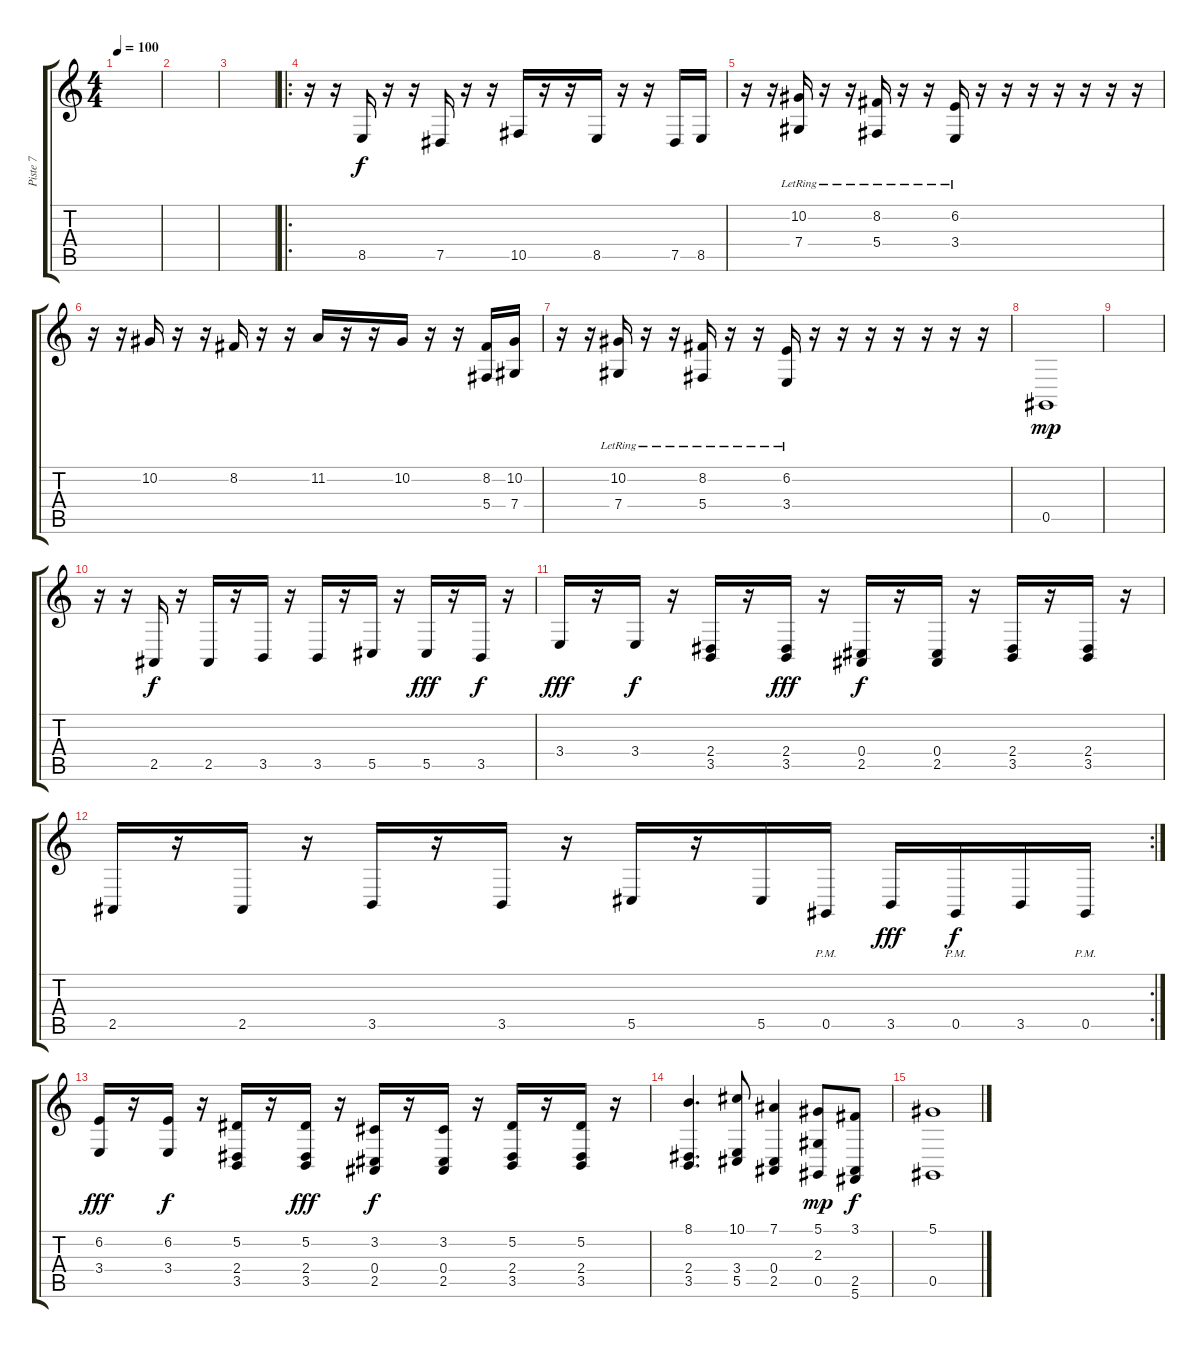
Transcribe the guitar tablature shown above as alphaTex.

\track ("Piste 7" "Piste 7") {instrument choiraahs}
\staff {score tabs}
\tuning (Eb4 Bb3 Gb3 Db3 Ab2 Db2) {hide}
\ts (4 4)
\tempo 100
\clef g2
\ks c
|
|
|
\ro
r.16 r.16 8.5.16 r.16 r.16 7.5.16 r.16 r.16 10.5.16 r.16 r.16 8.5.16 r.16 r.16 7.5.16 8.5.16 |
r.16 r.16 (10.2 7.4{lr}).16 r.16 r.16 (8.2 5.4{lr}).16 r.16 r.16 (6.2 3.4{lr}).16 r.16 r.16 r.16 r.16 r.16 r.16 r.16 |
r.16 r.16 10.2.16 r.16 r.16 8.2.16 r.16 r.16 11.2.16 r.16 r.16 10.2.16 r.16 r.16 (8.2 5.4).16 (10.2 7.4).16 |
r.16 r.16 (10.2 7.4{lr}).16 r.16 r.16 (8.2 5.4{lr}).16 r.16 r.16 (6.2 3.4{lr}).16 r.16 r.16 r.16 r.16 r.16 r.16 r.16 |
0.5.1{dy mp} |
|
r.16 r.16 2.5.16{dy f} r.16 2.5.16 r.16 3.5.16 r.16 3.5.16 r.16 5.5.16 r.16 5.5.16{dy fff} r.16 3.5.16{dy f} r.16 |
3.4.16{dy fff} r.16 3.4.16{dy f} r.16 (2.4 3.5).16 r.16 (2.4 3.5).16{dy fff} r.16 (0.4 2.5).16{dy f} r.16 (0.4 2.5).16 r.16 (2.4 3.5).16 r.16 (2.4 3.5).16 r.16 |
\rc 2
2.5.16 r.16 2.5.16 r.16 3.5.16 r.16 3.5.16 r.16 5.5.16 r.16 5.5.16 0.5{pm}.16 3.5.16{dy fff} 0.5{pm}.16{dy f} 3.5.16 0.5{pm}.16 |
(6.2 3.4).16{dy fff} r.16 (6.2 3.4).16{dy f} r.16 (5.2 2.4 3.5).16 r.16 (5.2 2.4 3.5).16{dy fff} r.16 (3.2 0.4 2.5).16{dy f} r.16 (3.2 0.4 2.5).16 r.16 (5.2 2.4 3.5).16 r.16 (5.2 2.4 3.5).16 r.16 |
(8.1 2.4 3.5).4{d} (10.1 3.4 5.5).8 (7.1 0.4 2.5).4 (5.1 2.3 0.5).8{dy mp} (3.1 2.5 5.6).8{dy f} |
(5.1 0.5).1
